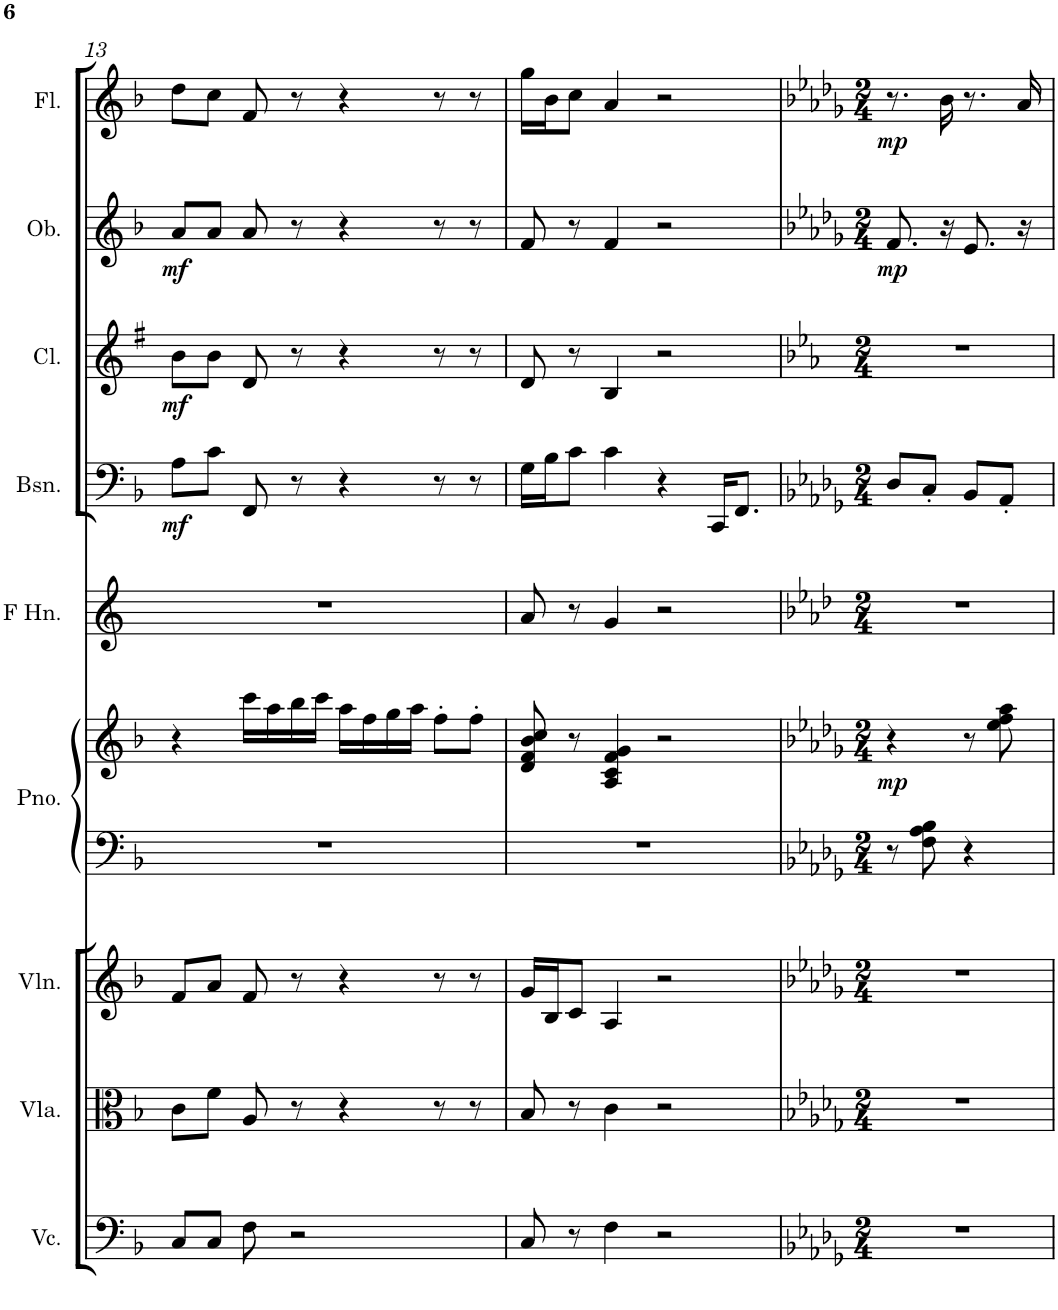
**kern	**kern	**kern	**kern	**kern	**dynam	**kern	**kern	**dynam	**kern	**dynam	**kern	**dynam	**kern	**dynam
*part9	*part8	*part7	*part6	*part6	*part6	*part5	*part4	*part4	*part3	*part3	*part2	*part2	*part1	*part1
*staff10	*staff9	*staff8	*staff7	*staff6	*staff6/7	*staff5	*staff4	*staff4	*staff3	*staff3	*staff2	*staff2	*staff1	*staff1
*I"Violoncello	*I"Viola	*I"Violin	*I"Grand Piano	*	*	*I"French Horn	*I"Bassoon	*	*I"Clarinet	*	*I"Oboe	*	*I"Flute	*
*I'Vc.	*I'Vla.	*I'Vln.	*I'Pno.	*	*	*I'F Hn.	*I'Bsn.	*	*I'Cl.	*	*I'Ob.	*	*I'Fl.	*
!!LO:PB:g=z
*clefF4	*clefC3	*clefG2	*clefF4	*clefG2	*	*clefG2	*clefF4	*	*clefG2	*	*clefG2	*	*clefG2	*
*	*	*	*	*	*	*Trd4c7	*	*	*Trd1c2	*	*	*	*	*
*k[b-]	*k[b-]	*k[b-]	*k[b-]	*k[b-]	*	*k[]	*k[b-]	*	*k[f#]	*	*k[b-]	*	*k[b-]	*
*F:	*F:	*F:	*F:	*F:	*	*	*F:	*	*G:	*	*F:	*	*F:	*
*M4/4	*M4/4	*M4/4	*M4/4	*M4/4	*	*M4/4	*M4/4	*	*M4/4	*	*M4/4	*	*M4/4	*
=13	=13	=13	=13	=13	=13	=13	=13	=13	=13	=13	=13	=13	=13	=13
!	!	!	!	!	!	!	!	!LO:DY:b	!	!LO:DY:b	!	!LO:DY:b	!	!
8C/L	8c\L	8f/L	1r	4r	.	1r	8A\L	mf	8b\L	mf	8a/L	mf	8dd\L	.
8C/J	8f\J	8a/J	.	.	.	.	8c\J	.	8b\J	.	8a/J	.	8cc\J	.
8F\	8A/	8f/	.	16ccc\LL	.	.	8FF/	.	8d/	.	8a/	.	8f/	.
.	.	.	.	16aa\	.	.	.	.	.	.	.	.	.	.
2r	8r	8r	.	16bb-\	.	.	8r	.	8r	.	8r	.	8r	.
.	.	.	.	16ccc\JJ	.	.	.	.	.	.	.	.	.	.
.	4r	4r	.	16aa\LL	.	.	4r	.	4r	.	4r	.	4r	.
.	.	.	.	16ff\	.	.	.	.	.	.	.	.	.	.
.	.	.	.	16gg\	.	.	.	.	.	.	.	.	.	.
.	.	.	.	16aa\JJ	.	.	.	.	.	.	.	.	.	.
.	8r	8r	.	8ff'\L	.	.	8r	.	8r	.	8r	.	8r	.
8ryy	8r	8r	.	8ff'\J	.	.	8r	.	8r	.	8r	.	8r	.
=14	=14	=14	=14	=14	=14	=14	=14	=14	=14	=14	=14	=14	=14	=14
8C/	8B-/	16g/LL	1r	8d/ 8f/ 8b-/ 8cc/	.	8a/	16G\LL	.	8d/	.	8f/	.	16gg\LL	.
.	.	16B-/J	.	.	.	.	16B-\J	.	.	.	.	.	16b-\J	.
8r	8r	8c/J	.	8r	.	8r	8c\J	.	8r	.	8r	.	8cc\J	.
4F\	4c\	4A/	.	4A/ 4c/ 4f/ 4g/	.	4g/	4c\	.	4B/	.	4f/	.	4a/	.
2r	2r	2r	.	2r	.	2r	4r	.	2r	.	2r	.	2r	.
.	.	.	.	.	.	.	16CC/KL	.	.	.	.	.	.	.
.	.	.	.	.	.	.	8.FF/J	.	.	.	.	.	.	.
=15	=15	=15	=15	=15	=15	=15	=15	=15	=15	=15	=15	=15	=15	=15
*k[b-e-a-d-g-]	*k[b-e-a-d-g-]	*k[b-e-a-d-g-]	*k[b-e-a-d-g-]	*k[b-e-a-d-g-]	*	*k[b-e-a-d-]	*k[b-e-a-d-g-]	*	*k[b-e-a-]	*	*k[b-e-a-d-g-]	*	*k[b-e-a-d-g-]	*
*D-:	*D-:	*D-:	*D-:	*D-:	*	*A-:	*D-:	*	*E-:	*	*D-:	*	*D-:	*
*M2/4	*M2/4	*M2/4	*M2/4	*M2/4	*	*M2/4	*M2/4	*	*M2/4	*	*M2/4	*	*M2/4	*
!	!	!	!	!	!LO:DY:b	!	!	!	!	!	!	!LO:DY:b	!	!LO:DY:b
2r	2r	2r	8r	4r	mp	2r	8D-/L	.	2r	.	8.f/	mp	8.r	mp
.	.	.	8F\ 8A-\ 8B-\	.	.	.	8C'/J	.	.	.	.	.	.	.
.	.	.	.	.	.	.	.	.	.	.	16r	.	16b-\	.
.	.	.	4r	8r	.	.	8BB-/L	.	.	.	8.e-/	.	8.r	.
.	.	.	.	8ee-\ 8ff\ 8aa-\	.	.	8AA-'/J	.	.	.	.	.	.	.
.	.	.	.	.	.	.	.	.	.	.	16r	.	16a-/	.
=	=	=	=	=	=	=	=	=	=	=	=	=	=	=
*-	*-	*-	*-	*-	*-	*-	*-	*-	*-	*-	*-	*-	*-	*-
